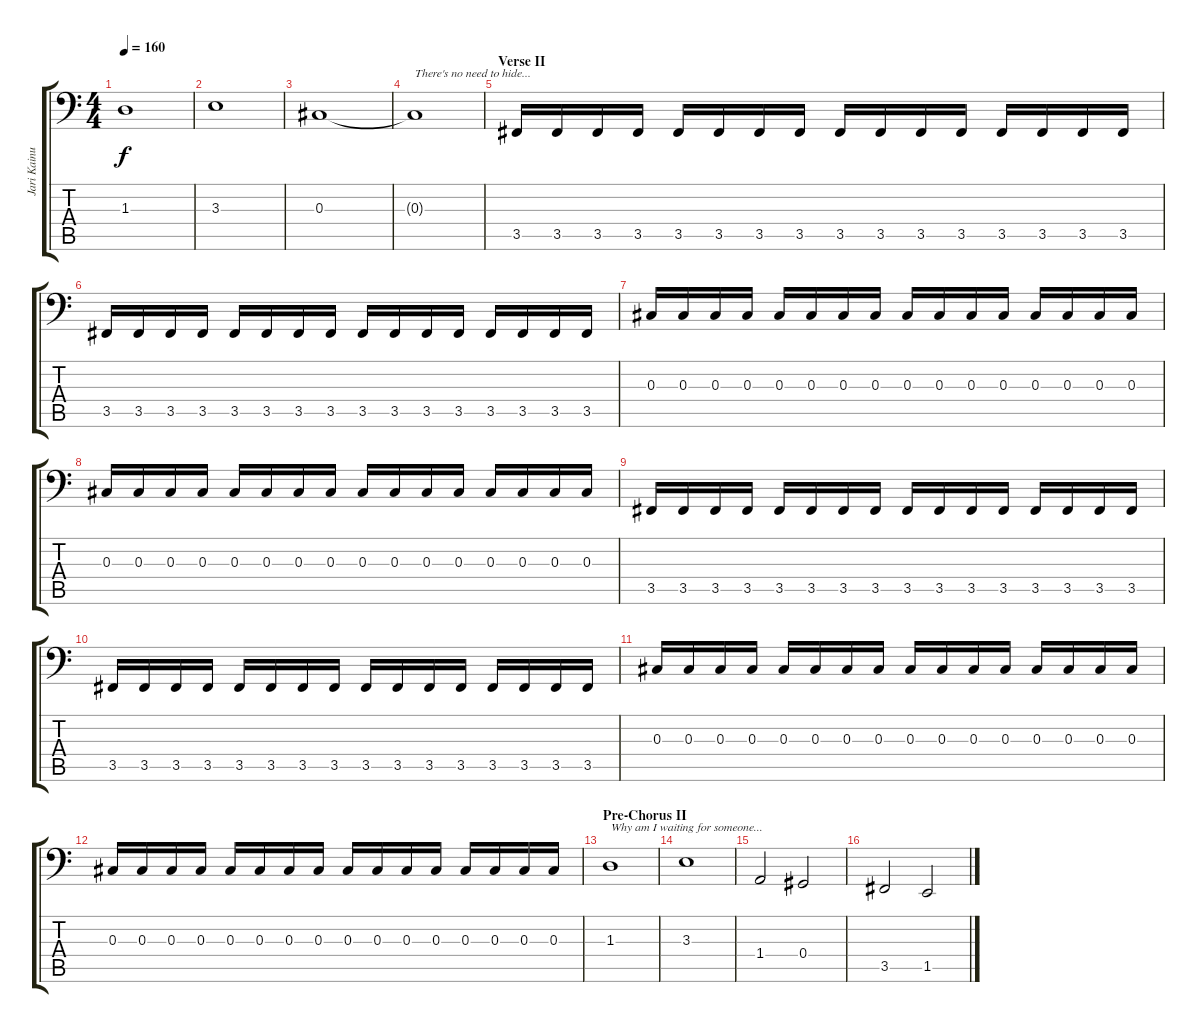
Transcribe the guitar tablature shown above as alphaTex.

\track ("Jari Kainulainen" "Jari Kainu") {instrument electricbassfinger}
\staff {score tabs}
\tuning (B2 Gb2 Db2 Ab1 Eb1 Bb0) {hide}
\ts (4 4)
\tempo 160
\clef f4
\ks c
1.3.1{dy f} |
3.3.1 |
0.3.1 |
0.3{t}.1{txt "There's no need to hide..."} |
\section ("" "Verse II")
3.5.16 3.5.16 3.5.16 3.5.16 3.5.16 3.5.16 3.5.16 3.5.16 3.5.16 3.5.16 3.5.16 3.5.16 3.5.16 3.5.16 3.5.16 3.5.16 |
3.5.16 3.5.16 3.5.16 3.5.16 3.5.16 3.5.16 3.5.16 3.5.16 3.5.16 3.5.16 3.5.16 3.5.16 3.5.16 3.5.16 3.5.16 3.5.16 |
0.3.16 0.3.16 0.3.16 0.3.16 0.3.16 0.3.16 0.3.16 0.3.16 0.3.16 0.3.16 0.3.16 0.3.16 0.3.16 0.3.16 0.3.16 0.3.16 |
0.3.16 0.3.16 0.3.16 0.3.16 0.3.16 0.3.16 0.3.16 0.3.16 0.3.16 0.3.16 0.3.16 0.3.16 0.3.16 0.3.16 0.3.16 0.3.16 |
3.5.16 3.5.16 3.5.16 3.5.16 3.5.16 3.5.16 3.5.16 3.5.16 3.5.16 3.5.16 3.5.16 3.5.16 3.5.16 3.5.16 3.5.16 3.5.16 |
3.5.16 3.5.16 3.5.16 3.5.16 3.5.16 3.5.16 3.5.16 3.5.16 3.5.16 3.5.16 3.5.16 3.5.16 3.5.16 3.5.16 3.5.16 3.5.16 |
0.3.16 0.3.16 0.3.16 0.3.16 0.3.16 0.3.16 0.3.16 0.3.16 0.3.16 0.3.16 0.3.16 0.3.16 0.3.16 0.3.16 0.3.16 0.3.16 |
0.3.16 0.3.16 0.3.16 0.3.16 0.3.16 0.3.16 0.3.16 0.3.16 0.3.16 0.3.16 0.3.16 0.3.16 0.3.16 0.3.16 0.3.16 0.3.16 |
\section ("" "Pre-Chorus II")
1.3.1{txt "Why am I waiting for someone..."} |
3.3.1 |
1.4.2 0.4.2 |
3.5.2 1.5.2
